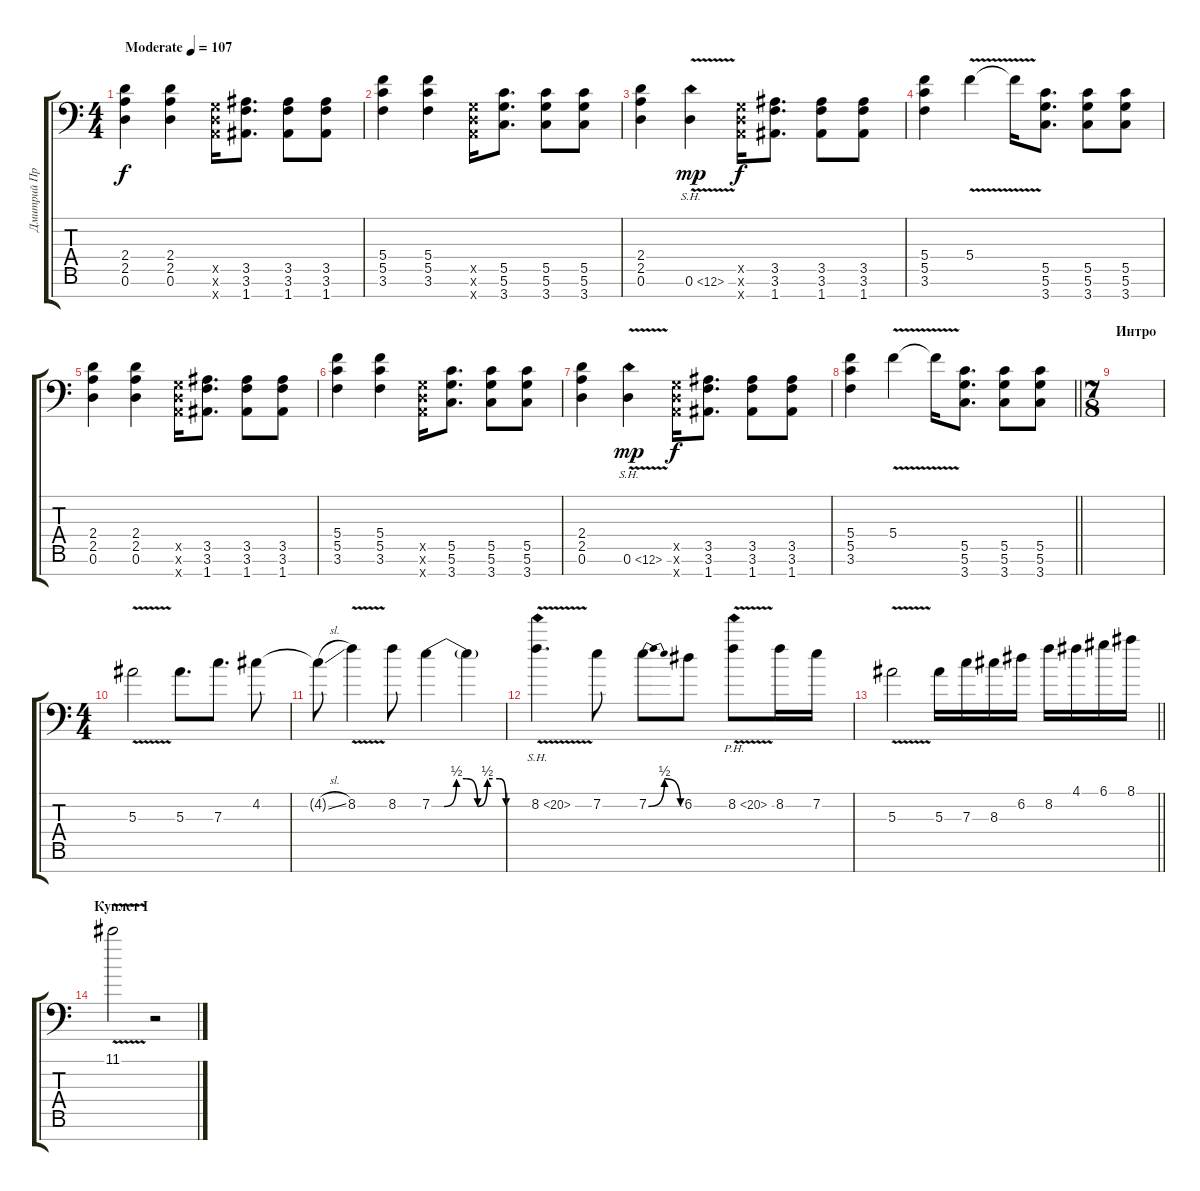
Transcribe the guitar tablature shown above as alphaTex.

\track ("Дмитрий Процко" "Дмитрий Пр") {instrument overdrivenguitar}
\staff {score tabs}
\tuning (D4 A3 F3 C3 G2 D2 A1) {hide}
\ts (4 4)
\tempo (107 "Moderate")
\clef f4
\ks c
(2.4 2.5 0.6).4{dy f instrument overdrivenguitar} (2.4 2.5 0.6).4 (0.5{x} 0.6{x} 0.7{x}).16 (3.5 3.6 1.7).8{d} (3.5 3.6 1.7).8 (3.5 3.6 1.7).8 |
(5.4 5.5 3.6).4 (5.4 5.5 3.6).4 (0.5{x} 0.6{x} 0.7{x}).16 (5.5 5.6 3.7).8{d} (5.5 5.6 3.7).8 (5.5 5.6 3.7).8 |
(2.4 2.5 0.6).4 0.6{sh 12 v}.4{dy mp instrument guitarharmonics} (0.5{x} 0.6{x} 0.7{x}).16{dy f instrument overdrivenguitar} (3.5 3.6 1.7).8{d} (3.5 3.6 1.7).8 (3.5 3.6 1.7).8 |
(5.4 5.5 3.6).4 5.4{v}.4{instrument guitarharmonics} 5.4{t}.16 (5.5 5.6 3.7).8{d instrument overdrivenguitar} (5.5 5.6 3.7).8 (5.5 5.6 3.7).8 |
(2.4 2.5 0.6).4 (2.4 2.5 0.6).4 (0.5{x} 0.6{x} 0.7{x}).16 (3.5 3.6 1.7).8{d} (3.5 3.6 1.7).8 (3.5 3.6 1.7).8 |
(5.4 5.5 3.6).4 (5.4 5.5 3.6).4 (0.5{x} 0.6{x} 0.7{x}).16 (5.5 5.6 3.7).8{d} (5.5 5.6 3.7).8 (5.5 5.6 3.7).8 |
(2.4 2.5 0.6).4 0.6{sh 12 v}.4{dy mp instrument guitarharmonics} (0.5{x} 0.6{x} 0.7{x}).16{dy f instrument overdrivenguitar} (3.5 3.6 1.7).8{d} (3.5 3.6 1.7).8 (3.5 3.6 1.7).8 |
\barLineRight lightlight
(5.4 5.5 3.6).4 5.4{v}.4{instrument guitarharmonics} 5.4{t}.16 (5.5 5.6 3.7).8{d instrument overdrivenguitar} (5.5 5.6 3.7).8 (5.5 5.6 3.7).8 |
\ts (7 8)
\section ("" "Интро")
|
\ts (4 4)
5.3{v}.2 5.3.8{d} 7.3.8{d} 4.2.8 |
4.2{sl t}.8 8.2{v}.4 8.2.8 7.2{be (custom 0 0 10 0 20 2 28 2 37 0 45 2 55 2 60 0)}.4 7.2{t}.4 |
8.2{sh 12 v}.4{d} 7.2.8 7.2{be (bendrelease 0 0 25 2 36 2 60 0)}.8 6.2.8 8.2{ph 12 v}.8 8.2.16 7.2.16 |
\barLineRight lightlight
5.3{v}.2 5.3.16 7.3.16 8.3.16 6.2.16 8.2.16 4.1.16 6.1.16 8.1.16 |
\section ("" "Куплет I")
11.1{v}.2{volume 9} r.2
